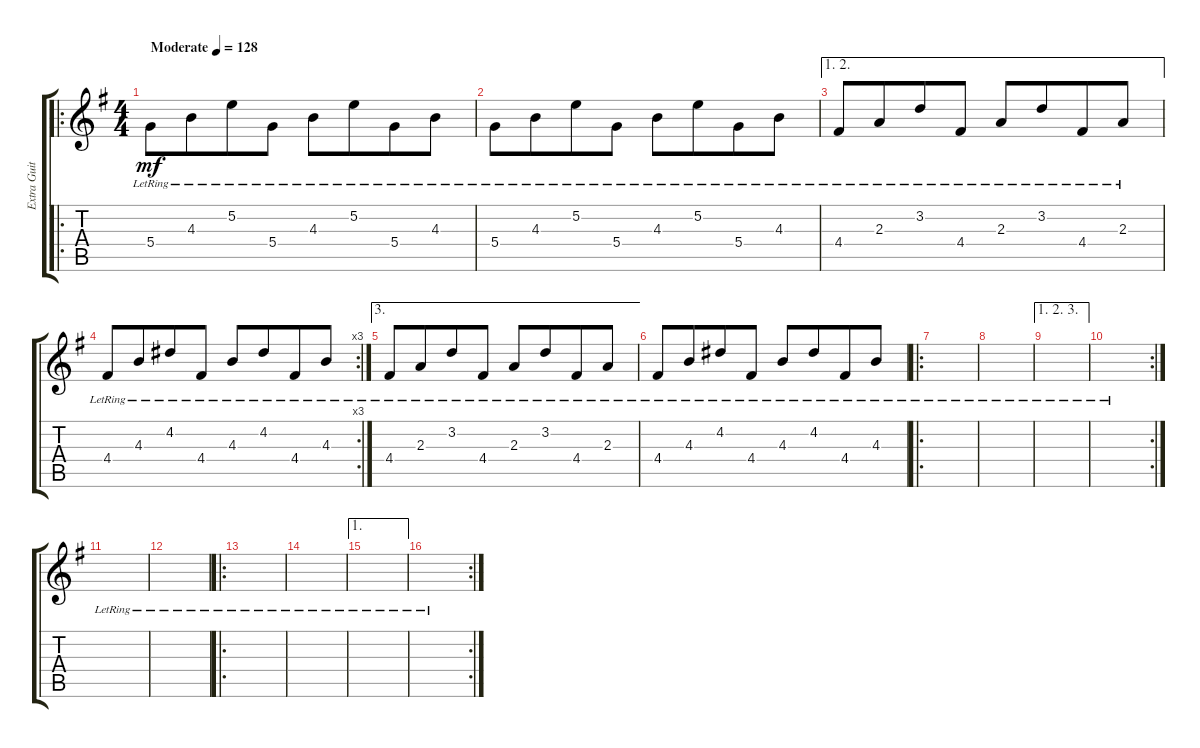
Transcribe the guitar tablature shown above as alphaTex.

\track ("Extra Guitar" "Extra Guit") {instrument acousticguitarnylon}
\staff {score tabs}
\tuning (E4 B3 G3 D3 A2 E2) {hide}
\ro
\ts (4 4)
\tempo (128 "Moderate")
\clef g2
\ks eminor
5.4{lr}.8{dy mf instrument acousticguitarnylon} 4.3{lr}.8{beam merge} 5.2{lr}.8 5.4{lr}.8{beam split} 4.3{lr}.8 5.2{lr}.8{beam merge} 5.4{lr}.8 4.3{lr}.8 |
5.4{lr}.8 4.3{lr}.8{beam merge} 5.2{lr}.8 5.4{lr}.8{beam split} 4.3{lr}.8 5.2{lr}.8{beam merge} 5.4{lr}.8 4.3{lr}.8 |
\ae (1 2)
4.4{lr}.8 2.3{lr}.8{beam merge} 3.2{lr}.8 4.4{lr}.8{beam split} 2.3{lr}.8 3.2{lr}.8{beam merge} 4.4{lr}.8 2.3{lr}.8 |
\rc 3
4.4{lr}.8 4.3{lr}.8{beam merge} 4.2{lr}.8 4.4{lr}.8{beam split} 4.3{lr}.8 4.2{lr}.8{beam merge} 4.4{lr}.8 4.3{lr}.8 |
\ae 3
4.4{lr}.8 2.3{lr}.8{beam merge} 3.2{lr}.8 4.4{lr}.8{beam split} 2.3{lr}.8 3.2{lr}.8{beam merge} 4.4{lr}.8 2.3{lr}.8 |
4.4{lr}.8 4.3{lr}.8{beam merge} 4.2{lr}.8 4.4{lr}.8{beam split} 4.3{lr}.8 4.2{lr}.8{beam merge} 4.4{lr}.8 4.3{lr}.8 |
\ro
|
|
\ae (1 2 3)
|
\rc 2
|
|
|
\ro
|
|
\ae 1
|
\rc 2
